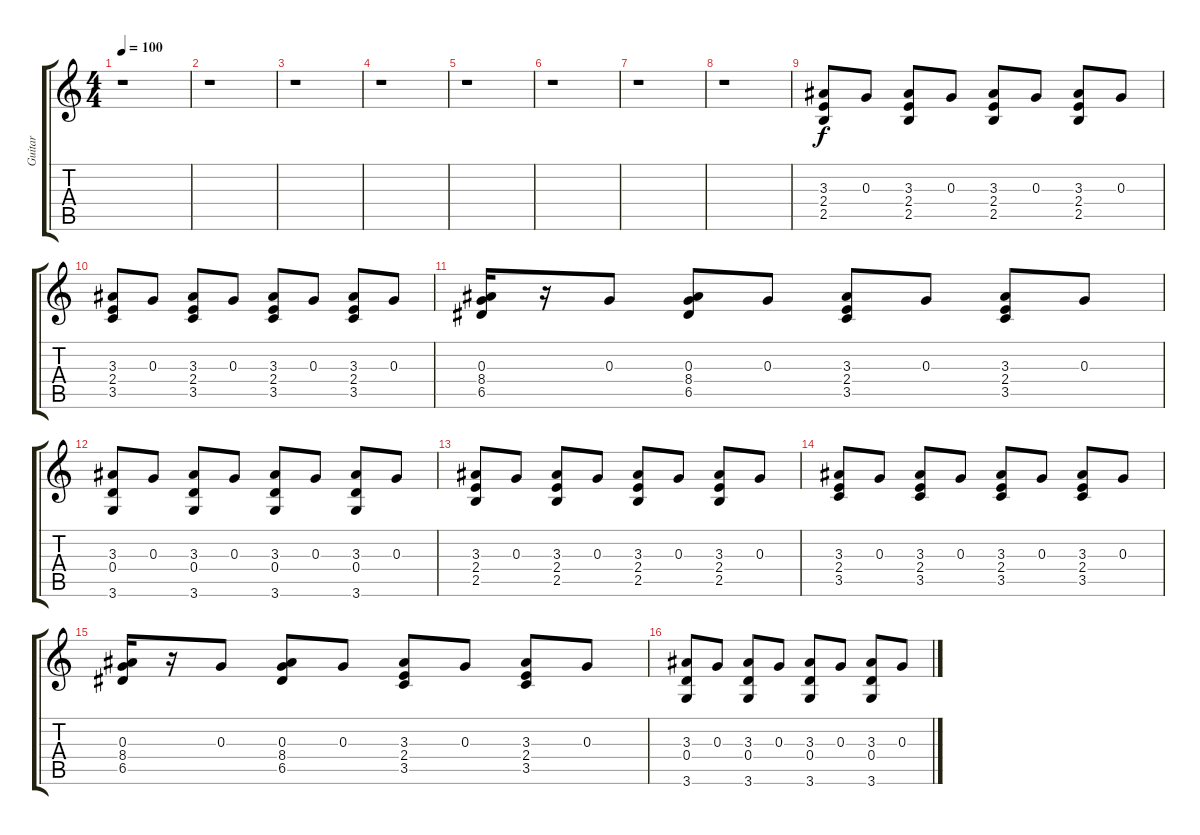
\track ("Guitar" "Guitar") {instrument distortionguitar}
\staff {score tabs}
\tuning (E4 B3 G3 D3 A2 E2) {hide}
\ts (4 4)
\tempo 100
\clef g2
\ks c
r.1{dy f instrument distortionguitar} |
r.1 |
r.1 |
r.1 |
r.1 |
r.1 |
r.1 |
r.1 |
(3.3 2.4 2.5).8 0.3.8 (3.3 2.4 2.5).8 0.3.8 (3.3 2.4 2.5).8 0.3.8 (3.3 2.4 2.5).8 0.3.8 |
(3.3 2.4 3.5).8 0.3.8 (3.3 2.4 3.5).8 0.3.8 (3.3 2.4 3.5).8 0.3.8 (3.3 2.4 3.5).8 0.3.8 |
(0.3 8.4 6.5).16 r.16 0.3.8 (0.3 8.4 6.5).8 0.3.8 (3.3 2.4 3.5).8 0.3.8 (3.3 2.4 3.5).8 0.3.8 |
(3.3 0.4 3.6).8 0.3.8 (3.3 0.4 3.6).8 0.3.8 (3.3 0.4 3.6).8 0.3.8 (3.3 0.4 3.6).8 0.3.8 |
(3.3 2.4 2.5).8 0.3.8 (3.3 2.4 2.5).8 0.3.8 (3.3 2.4 2.5).8 0.3.8 (3.3 2.4 2.5).8 0.3.8 |
(3.3 2.4 3.5).8 0.3.8 (3.3 2.4 3.5).8 0.3.8 (3.3 2.4 3.5).8 0.3.8 (3.3 2.4 3.5).8 0.3.8 |
(0.3 8.4 6.5).16 r.16 0.3.8 (0.3 8.4 6.5).8 0.3.8 (3.3 2.4 3.5).8 0.3.8 (3.3 2.4 3.5).8 0.3.8 |
(3.3 0.4 3.6).8 0.3.8 (3.3 0.4 3.6).8 0.3.8 (3.3 0.4 3.6).8 0.3.8 (3.3 0.4 3.6).8 0.3.8
